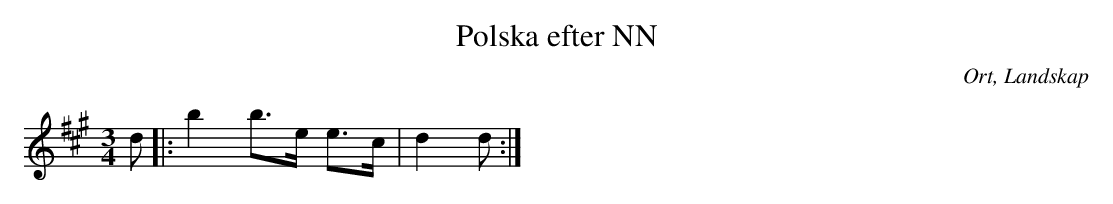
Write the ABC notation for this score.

X:1
T:Polska efter NN
O:Ort, Landskap
M:3/4
L:1/8
K:A
d|:b2 b>e e>c|d2 d  :|
